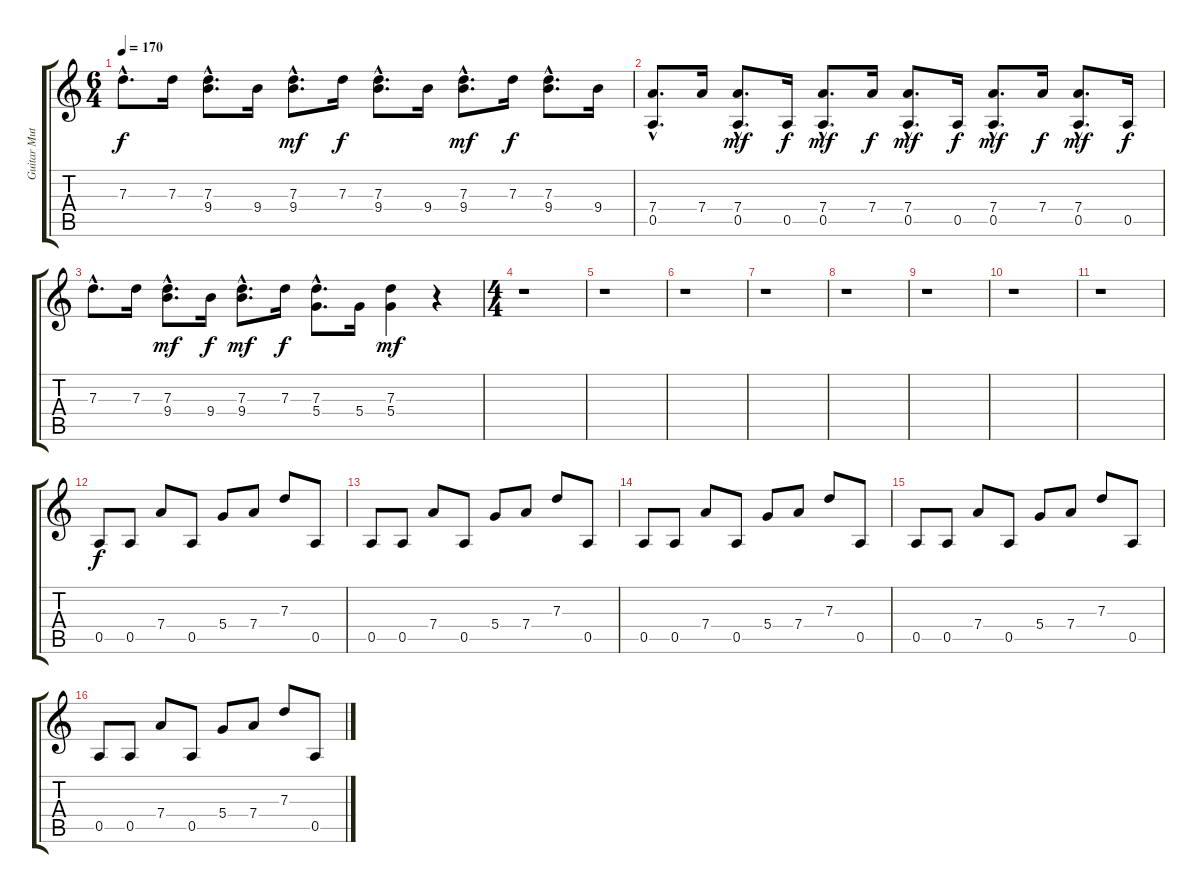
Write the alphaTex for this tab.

\track ("Guitar Muted" "Guitar Mut") {instrument electricguitarmuted}
\staff {score tabs}
\tuning (E4 B3 G3 D3 A2 E2) {hide}
\ts (6 4)
\tempo 170
\clef g2
\ks c
7.3{hac}.8{d dy f} 7.3.16 (7.3{hac} 9.4{hac}).8{d} 9.4.16 (7.3 9.4{hac}).8{d dy mf} 7.3.16{dy f} (7.3{hac} 9.4{hac}).8{d} 9.4.16 (7.3 9.4{hac}).8{d dy mf} 7.3.16{dy f} (7.3{hac} 9.4{hac}).8{d} 9.4.16 |
(7.4{hac} 0.5{hac}).8{d} 7.4.16 (7.4{hac} 0.5{hac}).8{d dy mf} 0.5.16{dy f} (7.4{hac} 0.5).8{d dy mf} 7.4.16{dy f} (7.4{hac} 0.5{hac}).8{d dy mf} 0.5.16{dy f} (7.4{hac} 0.5).8{d dy mf} 7.4.16{dy f} (7.4{hac} 0.5{hac}).8{d dy mf} 0.5.16{dy f} |
7.3{hac}.8{d} 7.3.16 (7.3{hac} 9.4{hac}).8{d dy mf} 9.4.16{dy f} (7.3 9.4{hac}).8{d dy mf} 7.3.16{dy f} (7.3{hac} 5.4{hac}).8{d} 5.4.16 (7.3 5.4).4{dy mf} r.4 |
\ts (4 4)
r.1 |
r.1 |
r.1 |
r.1 |
r.1 |
r.1 |
r.1 |
r.1 |
0.5.8{dy f} 0.5.8 7.4.8 0.5.8 5.4.8 7.4.8 7.3.8 0.5.8 |
0.5.8 0.5.8 7.4.8 0.5.8 5.4.8 7.4.8 7.3.8 0.5.8 |
0.5.8 0.5.8 7.4.8 0.5.8 5.4.8 7.4.8 7.3.8 0.5.8 |
0.5.8 0.5.8 7.4.8 0.5.8 5.4.8 7.4.8 7.3.8 0.5.8 |
0.5.8 0.5.8 7.4.8 0.5.8 5.4.8 7.4.8 7.3.8 0.5.8
